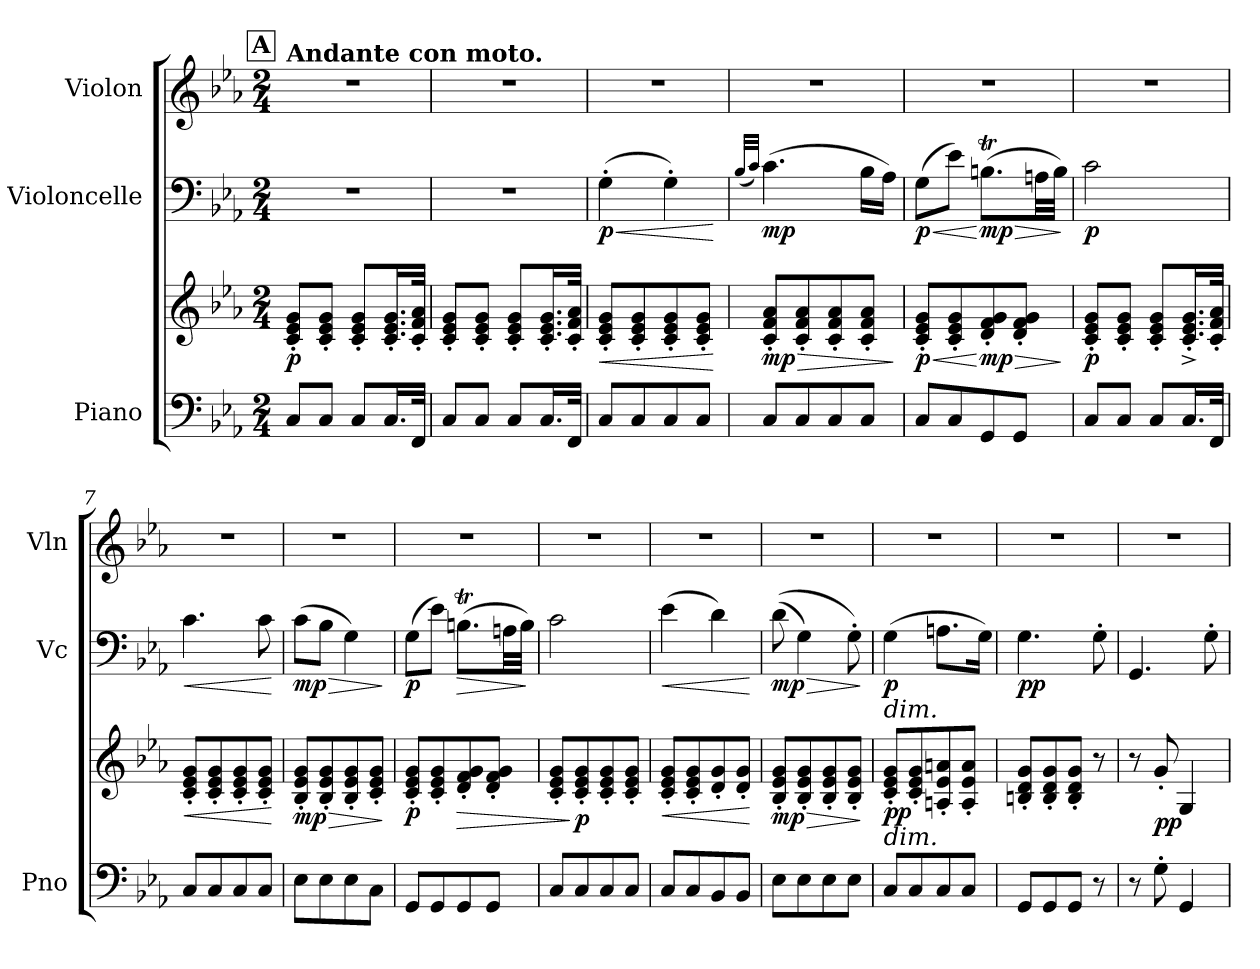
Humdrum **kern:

**kern	**kern	**dynam	**kern	**dynam	**kern
*part3	*part3	*part3	*part2	*part2	*part1
*staff4	*staff3	*staff3/4	*staff2	*staff2	*staff1
*I"Piano	*	*	*I"Violoncelle	*	*I"Violon
*I'Pno	*	*	*I'Vc	*	*I'Vln
*clefF4	*clefG2	*	*clefF4	*	*clefG2
*k[b-e-a-]	*k[b-e-a-]	*	*k[b-e-a-]	*	*k[b-e-a-]
*M2/4	*M2/4	*	*M2/4	*	*M2/4
!!LO:REH:place=s1:a:B:fs=14:t=A
=1	=1	=1	=1	=1	=1
!	!	!	!	!	!LO:TX:a:B:t=Andante con moto.
!	!	!LO:DY:b	!	!	!
8C/L	8c/' 8e-/' 8g/'L	p	2r	.	2r
8C/J	8c/' 8e-/' 8g/'J	.	.	.	.
8C/L	8c/' 8e-/' 8g/'L	.	.	.	.
16.C/L	16.c/' 16.e-/' 16.g/'L	.	.	.	.
32FF/JJk	32c/' 32f/' 32a-/'JJk	.	.	.	.
=2	=2	=2	=2	=2	=2
8C/L	8c/' 8e-/' 8g/'L	.	2r	.	2r
8C/J	8c/' 8e-/' 8g/'J	.	.	.	.
8C/L	8c/' 8e-/' 8g/'L	.	.	.	.
16.C/L	16.c/' 16.e-/' 16.g/'L	.	.	.	.
32FF/JJk	32c/' 32f/' 32a-/'JJk	.	.	.	.
=3	=3	=3	=3	=3	=3
!	!	!LO:HP:b	!	!LO:HP:b	!
!	!	!	!	!LO:DY:n=1:b	!
8C/L	8c/' 8e-/' 8g/'L	<	(>4G'\	< p	2r
8C/	8c/' 8e-/' 8g/'	.	.	.	.
8C/	8c/' 8e-/' 8g/'	.	4G'\)	.	.
8C/J	8c/' 8e-/' 8g/'J	.	.	.	.
.	.	[	.	[	.
=4	=4	=4	=4	=4	=4
.	.	.	(<32qB-/LLL	.	.
.	.	.	32qc/JJJ)	.	.
!	!	!LO:HP:b	!	!	!
!	!	!LO:DY:n=1:b	!	!LO:DY:b	!
8C/L	8c/' 8f/' 8a-/'L	> mp	(>4.c\	mp	2r
8C/	8c/' 8f/' 8a-/'	.	.	.	.
8C/	8c/' 8f/' 8a-/'	.	.	.	.
8C/J	8c/' 8f/' 8a-/'J	.	16B-\LL	.	.
.	.	.	16A-\JJ)	.	.
.	.	]	.	.	.
=5	=5	=5	=5	=5	=5
!	!	!LO:HP:b	!	!LO:HP:b	!
!	!	!LO:DY:n=1:b	!	!LO:DY:n=1:b	!
8C/L	8c/' 8e-/' 8g/'L	< p	(>8G\L	< p	2r
8C/	8c/' 8e-/' 8g/'	.	8e-\J)	.	.
!	!	!LO:HP:n=1:b	!	!LO:HP:n=1:b	!
!	!	!LO:DY:n=2:b	!	!LO:DY:n=2:b	!
8GG/	8d/' 8f/' 8g/'	[ > mp	(>8.Bnt\L	[ > mp	.
8GG/J	8d/' 8f/' 8g/'J	.	.	.	.
.	.	.	32An\LL	.	.
.	.	.	32B\JJJ)	.	.
.	.	]	.	]	.
=6	=6	=6	=6	=6	=6
!	!	!LO:DY:b	!	!LO:DY:b	!
8C/L	8c/' 8e-/' 8g/'L	p	2c\	p	2r
8C/J	8c/' 8e-/' 8g/'J	.	.	.	.
8C/L	8c/' 8e-/' 8g/'L	.	.	.	.
16.C/L	16.c/'^ 16.e-/'^ 16.g/'^L	.	.	.	.
32FF/JJk	32c/' 32f/' 32a-/'JJk	.	.	.	.
=7	=7	=7	=7	=7	=7
!	!	!LO:HP:b	!	!LO:HP:b	!
8C/L	8c/' 8e-/' 8g/'L	<	4.c\	<	2r
8C/	8c/' 8e-/' 8g/'	.	.	.	.
8C/	8c/' 8e-/' 8g/'	.	.	.	.
8C/J	8c/' 8e-/' 8g/'J	.	8c\	.	.
.	.	[	.	[	.
!!LO:LB:g=z
=8	=8	=8	=8	=8	=8
!	!	!LO:HP:b	!	!LO:HP:b	!
!	!	!LO:DY:n=1:b	!	!LO:DY:n=1:b	!
8E-\L	8B-/' 8e-/' 8g/'L	> mp	(>8c\L	> mp	2r
8E-\	8B-/' 8e-/' 8g/'	.	8B-\J	.	.
8E-\	8B-/' 8e-/' 8g/'	.	4G\)	.	.
8C\J	8c/' 8e-/' 8g/'J	.	.	.	.
.	.	]	.	]	.
=9	=9	=9	=9	=9	=9
!	!	!LO:DY:b	!	!LO:DY:b	!
8GG/L	8c/' 8e-/' 8g/'L	p	(>8G\L	p	2r
8GG/	8c/' 8e-/' 8g/'	.	8e-\J)	.	.
!	!	!LO:HP:b	!	!LO:HP:b	!
8GG/	8d/' 8f/' 8g/'	>	(>8.Bnt\L	>	.
8GG/J	8d/' 8f/' 8g/'J	.	.	.	.
.	.	.	32An\LL	.	.
.	.	.	32B\JJJ)	.	.
.	.	.	.	]	.
=10	=10	=10	=10	=10	=10
8C/L	8c/' 8e-/' 8g/'L	.	2c\	.	2r
!	!	!LO:DY:n=1:b	!	!	!
8C/	8c/' 8e-/' 8g/'	] p	.	.	.
8C/	8c/' 8e-/' 8g/'	.	.	.	.
8C/J	8c/' 8e-/' 8g/'J	.	.	.	.
=11	=11	=11	=11	=11	=11
!	!	!LO:HP:b	!	!LO:HP:b	!
8C/L	8c/' 8e-/' 8g/'L	<	(>4e-\	<	2r
8C/	8c/' 8e-/' 8g/'	.	.	.	.
8BB-/	8d/' 8g/'	.	4d\)	.	.
8BB-/J	8d/' 8g/'J	.	.	.	.
.	.	[	.	[	.
=12	=12	=12	=12	=12	=12
!	!	!LO:HP:b	!	!LO:HP:b	!
!	!	!LO:DY:n=1:b	!	!LO:DY:n=1:b	!
8E-\L	8B-/' 8e-/' 8g/'L	> mp	(>(>8d\	> mp	2r
8E-\	8B-/' 8e-/' 8g/'	.	4G\)	.	.
8E-\	8B-/' 8e-/' 8g/'	.	.	.	.
8E-\J	8B-/' 8e-/' 8g/'J	.	8G'\)	.	.
.	.	]	.	]	.
=13	=13	=13	=13	=13	=13
!	!	!	!LO:TX:b:i:t=dim.	!	!
!	!LO:TX:b:i:t=dim.	!	!	!	!
!	!	!LO:DY:b	!	!	!
!	!	!LO:DY:n=1:b	!	!LO:DY:b	!
8C/L	8c/' 8e-/' 8g/'L	p p	(>4G\	p	2r
8C/	8c/' 8e-/' 8g/'	.	.	.	.
8C/	8An/' 8e-/' 8an/'	.	8.An\L	.	.
8C/J	8A/' 8e-/' 8a/'J	.	.	.	.
.	.	.	16G\Jk)	.	.
=14	=14	=14	=14	=14	=14
!	!	!	!	!LO:DY:b	!
8GG/L	8Bn/' 8d/' 8g/'L	.	4.G\	pp	2r
8GG/	8B/' 8d/' 8g/'	.	.	.	.
8GG/J	8B/' 8d/' 8g/'J	.	.	.	.
8r	8r	.	8G'\	.	.
=15	=15	=15	=15	=15	=15
8r	8r	.	4.GG/	.	2r
!	!	!LO:DY:b	!	!	!
8G'\	8g'/	pp	.	.	.
4GG/	4G/	.	.	.	.
.	.	.	8G'\	.	.
=	=	=	=	=	=
*-	*-	*-	*-	*-	*-
